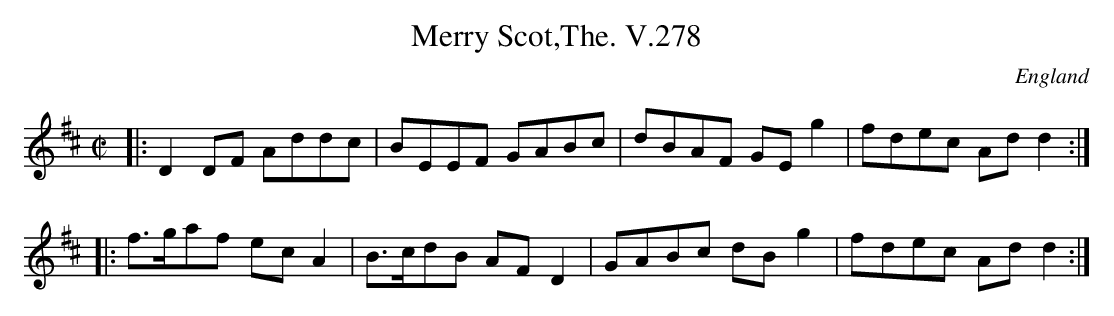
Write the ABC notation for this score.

X:1
T:Merry Scot,The. V.278
M:C|
L:1/8
O:England
K:D
|: D2DF  Addc | BEEF  GABc | dBAF GEg2 | fdec Add2 :|
|: f>gaf ecA2 | B>cdB AFD2 | GABc dBg2 | fdec Add2 :|
